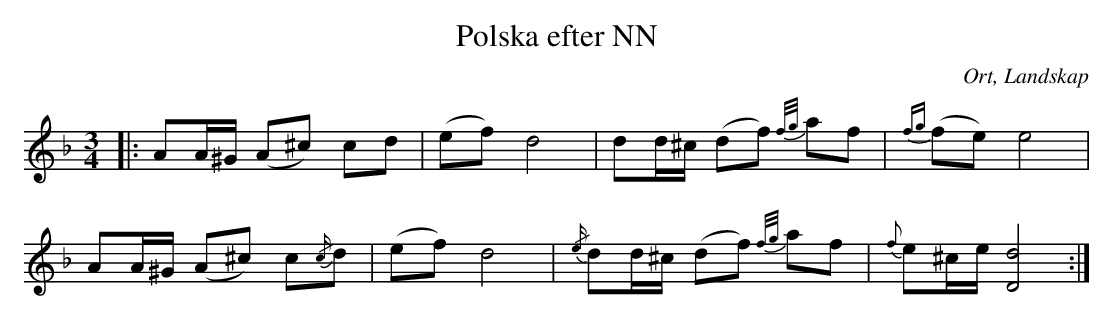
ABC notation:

X:1
T:Polska efter NN
O:Ort, Landskap
M:3/4
L:1/8
K:Dm
|: AA/^G/ (A^c) cd|(ef) d4|dd/^c/ (df) {f/g/}af|{fg}(fe) e4|
AA/^G/ (A^c) c{/c/}d|(ef) d4|{/e/}dd/^c/ (df) {f/g/}af|{f}e^c/e/ [D4d4]:|
